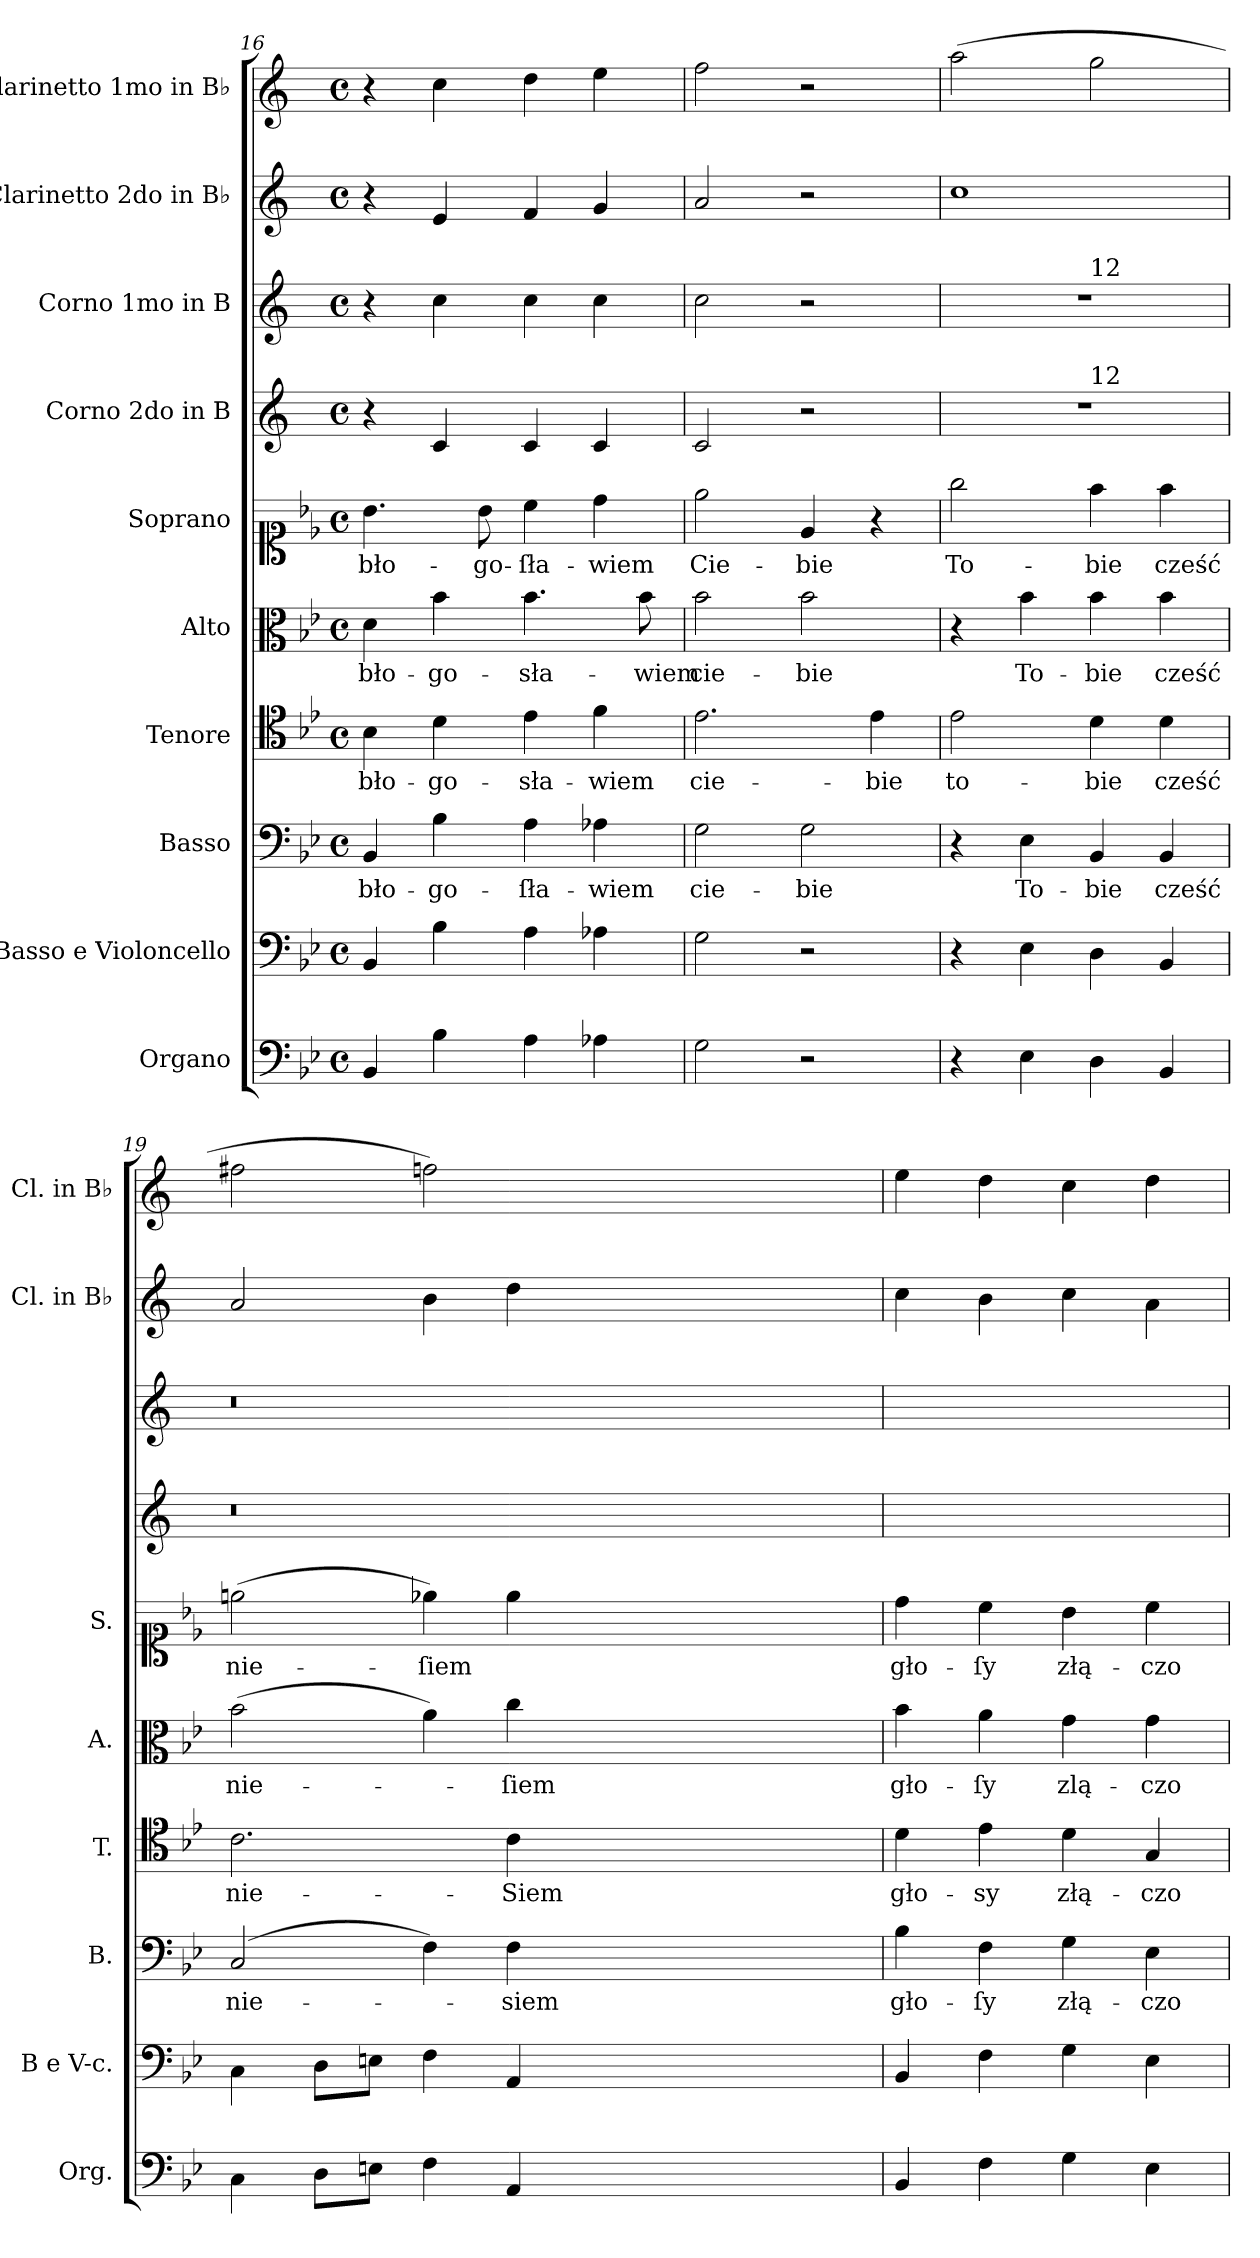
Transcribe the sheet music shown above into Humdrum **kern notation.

**kern	**kern	**kern	**text	**kern	**text	**kern	**text	**kern	**text	**kern	**kern	**kern	**kern
*part10	*part9	*part8	*part8	*part7	*part7	*part6	*part6	*part5	*part5	*part4	*part3	*part2	*part1
*staff10	*staff9	*staff8	*staff8	*staff7	*staff7	*staff6	*staff6	*staff5	*staff5	*staff4	*staff3	*staff2	*staff1
*I"Organo	*I"Basso e Violoncello	*I"Basso	*	*I"Tenore	*	*I"Alto	*	*I"Soprano	*	*I"Corno 2do in B	*I"Corno 1mo in B	*I"Clarinetto 2do in B♭	*I"Clarinetto 1mo in B♭
*I'Org.	*I'B e V-c.	*I'B.	*	*I'T.	*	*I'A.	*	*I'S.	*	*	*	*I'Cl. in B♭	*I'Cl. in B♭
*clefF4	*clefF4	*clefF4	*	*clefC4	*	*clefC3	*	*clefC1	*	*clefG2	*clefG2	*clefG2	*clefG2
*	*	*	*	*	*	*	*	*	*	*ITrd1c2	*ITrd1c2	*ITrd1c2	*ITrd1c2
*k[b-e-]	*k[b-e-]	*k[b-e-]	*	*k[b-e-]	*	*k[b-e-]	*	*k[b-e-]	*	*k[b-e-]	*k[b-e-]	*k[b-e-]	*k[b-e-]
*M4/4	*M4/4	*M4/4	*	*M4/4	*	*M4/4	*	*M4/4	*	*M4/4	*M4/4	*M4/4	*M4/4
*met(c)	*met(c)	*met(c)	*	*met(c)	*	*met(c)	*	*met(c)	*	*met(c)	*met(c)	*met(c)	*met(c)
=16	=16	=16	=16	=16	=16	=16	=16	=16	=16	=16	=16	=16	=16
4BB-/	4BB-/	4BB-/	bło-	4B-\	bło-	4d\	bło-	4.b-\	bło-	4r	4r	4r	4r
4B-\	4B-\	4B-\	-go-	4d\	-go-	4b-\	-go-	.	.	4B-/	4b-\	4d/	4b-\
.	.	.	.	.	.	.	.	8b-\	-go-	.	.	.	.
4A\	4A\	4A\	-ſła-	4e-\	-sła-	4.b-\	-sła-	4cc\	-ſła-	4B-/	4b-\	4e-/	4cc\
4A-X\	4A-X\	4A-X\	-wiem	4f\	-wiem	.	.	4dd\	-wiem	4B-/	4b-\	4f/	4dd\
.	.	.	.	.	.	8b-\	-wiem	.	.	.	.	.	.
=17	=17	=17	=17	=17	=17	=17	=17	=17	=17	=17	=17	=17	=17
2G\	2G\	2G\	cie-	2.e-\	cie-	2b-\	cie-	2ee-\	Cie-	2B-/	2b-\	2g/	2ee-\
2r	2r	2G\	-bie	.	.	2b-\	-bie	4e-/	-bie	2r	2r	2r	2r
.	.	.	.	4e-\	-bie	.	.	4r	.	.	.	.	.
=18	=18	=18	=18	=18	=18	=18	=18	=18	=18	=18	=18	=18	=18
!	!	!	!	!	!	!	!	!	!	!	!LO:TX:a:color=limegreen:t=S	!	!
!	!	!	!	!	!	!	!	!	!	!LO:TX:a:color=limegreen:t=S	!	!	!
*	*	*	*	*	*	*	*	*	*	*^	*^	*	*
4r	4r	4r	.	2e-\	to-	4r	.	2gg\	To-	1r	2ryy	1r	2ryy	1b-\	(2gg\
4E-\	4E-\	4E-\	To-	.	.	4b-\	To-	.	.	.	.	.	.	.	.
!	!	!	!	!	!	!	!	!	!	!	!	!	!LO:TX:a:t=12	!	!
!	!	!	!	!	!	!	!	!	!	!	!LO:TX:a:t=12	!	!	!	!
4D\	4D\	4BB-/	-bie	4d\	-bie	4b-\	-bie	4ff\	-bie	.	2ryy	.	2ryy	.	2ff\
4BB-/	4BB-/	4BB-/	cześć	4d\	cześć	4b-\	cześć	4ff\	cześć	.	.	.	.	.	.
*	*	*	*	*	*	*	*	*	*	*v	*v	*	*	*	*
*	*	*	*	*	*	*	*	*	*	*	*v	*v	*	*
=19	=19	=19	=19	=19	=19	=19	=19	=19	=19	=19	=19	=19	=19
4C\	4C\	(2C/	nie-	2.c\	nie-	(2b-\	nie-	(2een\	nie-	0.r	0.r	2g/	2een\
8D\L	8D\L	.	.	.	.	.	.	.	.	.	.	.	.
8En\J	8En\J	.	.	.	.	.	.	.	.	.	.	.	.
4F\	4F\	4F\)	.	.	.	4a\)	.	4ee-X\)	-ſiem	.	.	4a\	2ee-X\)
4AA/	4AA/	4F\	-siem	4c\	-Siem	4cc\	-ſiem	4ee-\	.	.	.	4cc\	.
0ryy	0ryy	0ryy	.	0ryy	.	0ryy	.	0ryy	.	.	.	0ryy	0ryy
=20	=20	=20	=20	=20	=20	=20	=20	=20	=20	=20	=20	=20	=20
4BB-/	4BB-/	4B-\	gło-	4d\	gło-	4b-\	gło-	4dd\	gło-	1ryy	1ryy	4b-\	4dd\
4F\	4F\	4F\	-ſy	4e-\	-sy	4a\	-ſy	4cc\	-ſy	.	.	4a\	4cc\
4G\	4G\	4G\	złą-	4d\	złą-	4g\	zlą-	4b-\	złą-	.	.	4b-\	4b-\
4E-\	4E-\	4E-\	-czo-	4G/	-czo-	4g\	-czo-	4cc\	-czo-	.	.	4g\	4cc\
=	=	=	=	=	=	=	=	=	=	=	=	=	=
*-	*-	*-	*-	*-	*-	*-	*-	*-	*-	*-	*-	*-	*-
